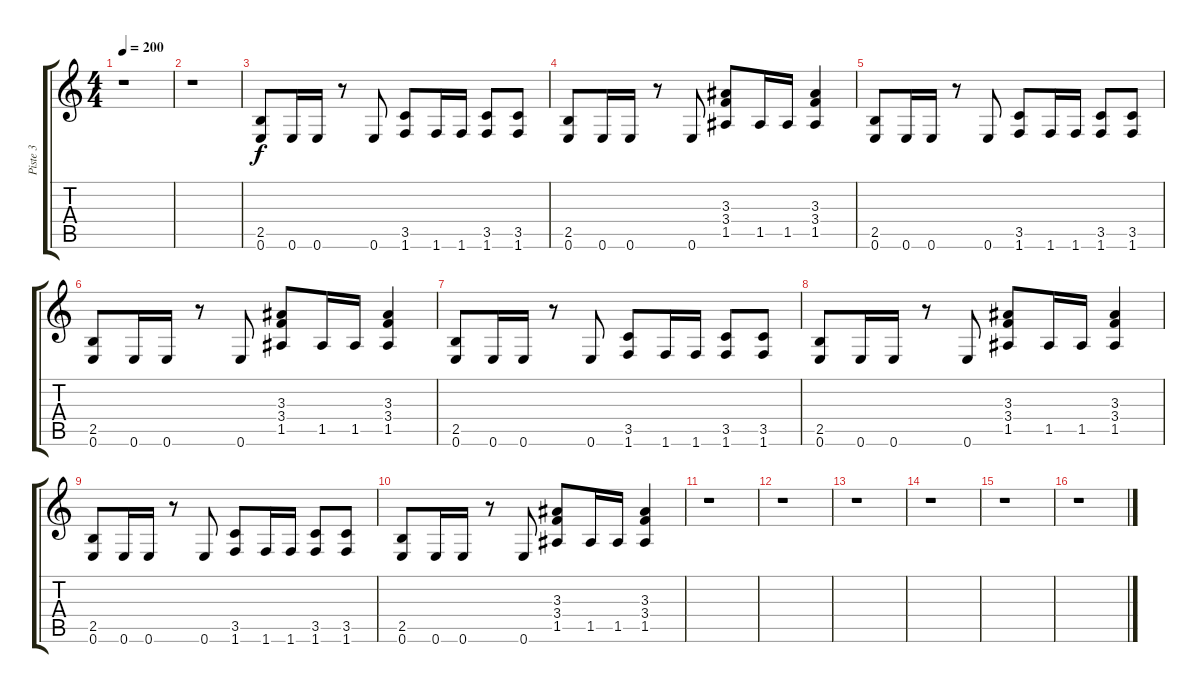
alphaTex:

\track ("Piste 3" "Piste 3") {instrument acousticguitarsteel}
\staff {score tabs}
\tuning (E4 B3 G3 D3 A2 E2) {hide}
\ts (4 4)
\tempo 200
\clef g2
\ks c
r.1{dy f} |
r.1 |
(2.5 0.6).8 0.6.16 0.6.16 r.8 0.6.8 (3.5 1.6).8 1.6.16 1.6.16 (3.5 1.6).8 (3.5 1.6).8 |
(2.5 0.6).8 0.6.16 0.6.16 r.8 0.6.8 (3.3 3.4 1.5).8 1.5.16 1.5.16 (3.3 3.4 1.5).4 |
(2.5 0.6).8 0.6.16 0.6.16 r.8 0.6.8 (3.5 1.6).8 1.6.16 1.6.16 (3.5 1.6).8 (3.5 1.6).8 |
(2.5 0.6).8 0.6.16 0.6.16 r.8 0.6.8 (3.3 3.4 1.5).8 1.5.16 1.5.16 (3.3 3.4 1.5).4 |
(2.5 0.6).8 0.6.16 0.6.16 r.8 0.6.8 (3.5 1.6).8 1.6.16 1.6.16 (3.5 1.6).8 (3.5 1.6).8 |
(2.5 0.6).8 0.6.16 0.6.16 r.8 0.6.8 (3.3 3.4 1.5).8 1.5.16 1.5.16 (3.3 3.4 1.5).4 |
(2.5 0.6).8 0.6.16 0.6.16 r.8 0.6.8 (3.5 1.6).8 1.6.16 1.6.16 (3.5 1.6).8 (3.5 1.6).8 |
(2.5 0.6).8 0.6.16 0.6.16 r.8 0.6.8 (3.3 3.4 1.5).8 1.5.16 1.5.16 (3.3 3.4 1.5).4 |
r.1 |
r.1 |
r.1 |
r.1 |
r.1 |
r.1
